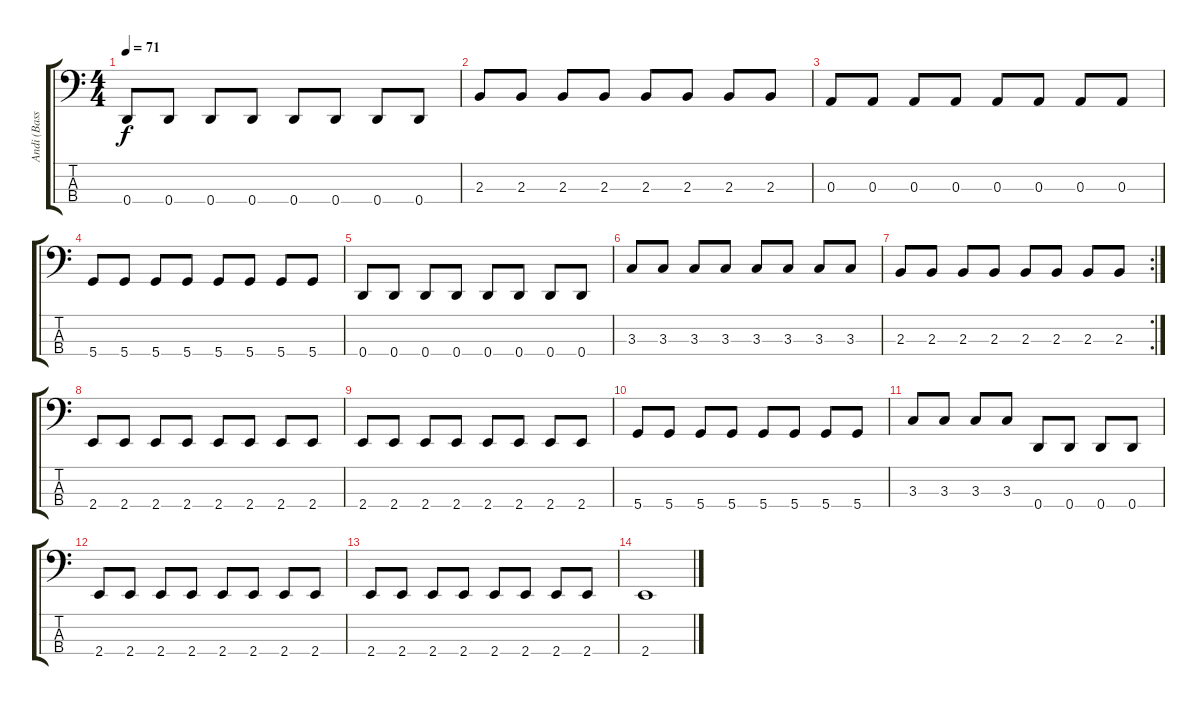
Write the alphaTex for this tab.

\track ("Andi (Bass)" "Andi (Bass") {instrument electricbassfinger}
\staff {score tabs}
\tuning (G2 D2 A1 D1) {hide}
\ts (4 4)
\tempo 71
\clef f4
\ks c
0.4.8{dy f} 0.4.8 0.4.8 0.4.8 0.4.8 0.4.8 0.4.8 0.4.8 |
2.3.8 2.3.8 2.3.8 2.3.8 2.3.8 2.3.8 2.3.8 2.3.8 |
0.3.8 0.3.8 0.3.8 0.3.8 0.3.8 0.3.8 0.3.8 0.3.8 |
5.4.8 5.4.8 5.4.8 5.4.8 5.4.8 5.4.8 5.4.8 5.4.8 |
0.4.8 0.4.8 0.4.8 0.4.8 0.4.8 0.4.8 0.4.8 0.4.8 |
3.3.8 3.3.8 3.3.8 3.3.8 3.3.8 3.3.8 3.3.8 3.3.8 |
\rc 2
2.3.8 2.3.8 2.3.8 2.3.8 2.3.8 2.3.8 2.3.8 2.3.8 |
2.4.8 2.4.8 2.4.8 2.4.8 2.4.8 2.4.8 2.4.8 2.4.8 |
2.4.8 2.4.8 2.4.8 2.4.8 2.4.8 2.4.8 2.4.8 2.4.8 |
5.4.8 5.4.8 5.4.8 5.4.8 5.4.8 5.4.8 5.4.8 5.4.8 |
3.3.8 3.3.8 3.3.8 3.3.8 0.4.8 0.4.8 0.4.8 0.4.8 |
2.4.8 2.4.8 2.4.8 2.4.8 2.4.8 2.4.8 2.4.8 2.4.8 |
2.4.8 2.4.8 2.4.8 2.4.8 2.4.8 2.4.8 2.4.8 2.4.8 |
2.4.1
